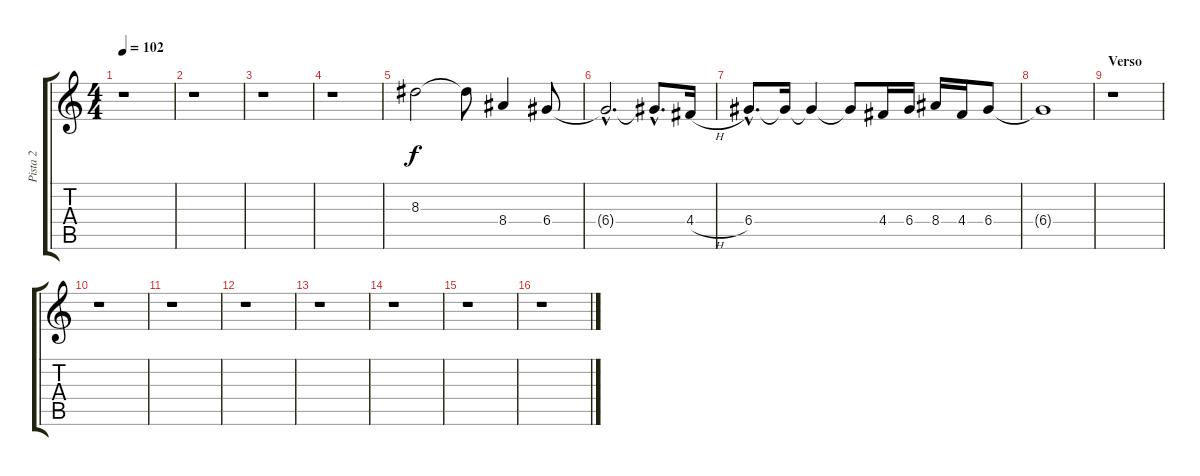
\track ("Pista 2" "Pista 2") {instrument guitarharmonics}
\staff {score tabs}
\tuning (E4 B3 G3 D3 A2 E2) {hide}
\ts (4 4)
\tempo 102
\clef g2
\ks c
r.1{dy f instrument guitarharmonics} |
r.1 |
r.1 |
r.1 |
8.3.2 8.3{t}.8 8.4.4 6.4.8 |
6.4{hac t}.2{d} 6.4{hac t}.8{d} 4.4{h}.16 |
6.4{hac}.8{d} 6.4{t}.16 6.4{t}.4 6.4{t}.8 4.4.16 6.4.16 8.4.16 4.4.16 6.4.8 |
6.4{t}.1 |
\section ("" "Verso ")
r.1 |
r.1 |
r.1 |
r.1 |
r.1 |
r.1 |
r.1 |
r.1
